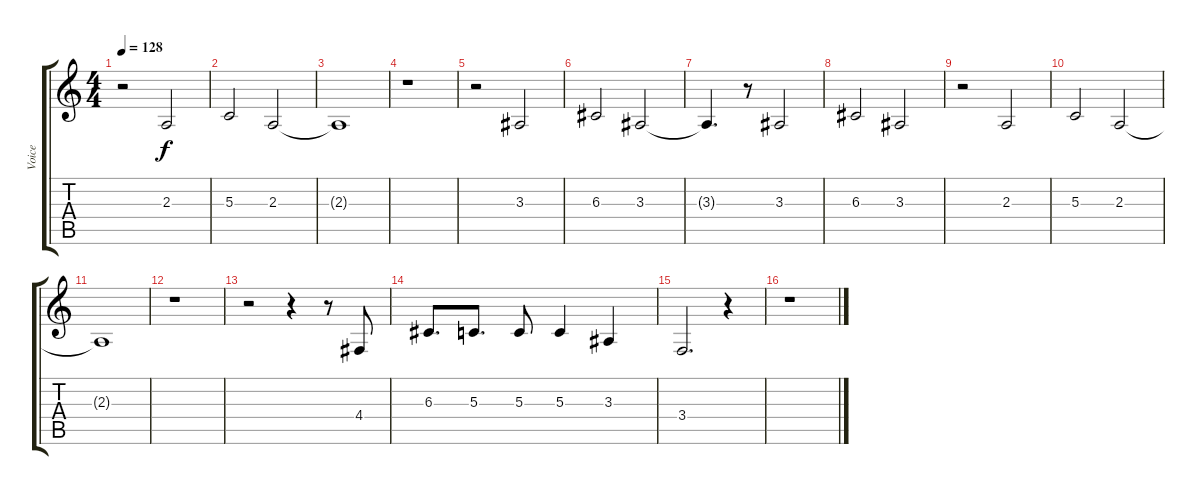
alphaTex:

\track ("Voice" "Voice") {instrument altosax}
\staff {score tabs}
\tuning (E4 B3 G3 D3 A2 E2) {hide}
\ts (4 4)
\tempo 128
\clef g2
\ks c
r.2{dy f} 2.3.2 |
5.3.2 2.3.2 |
2.3{t}.1 |
r.1 |
r.2 3.3.2 |
6.3.2 3.3.2 |
3.3{t}.4{d} r.8 3.3.2 |
6.3.2 3.3.2 |
r.2 2.3.2 |
5.3.2 2.3.2 |
2.3{t}.1 |
r.1 |
r.2 r.4 r.8 4.4.8 |
6.3.8{d} 5.3.8{d} 5.3.8 5.3.4 3.3.4 |
3.4.2{d} r.4 |
r.1
